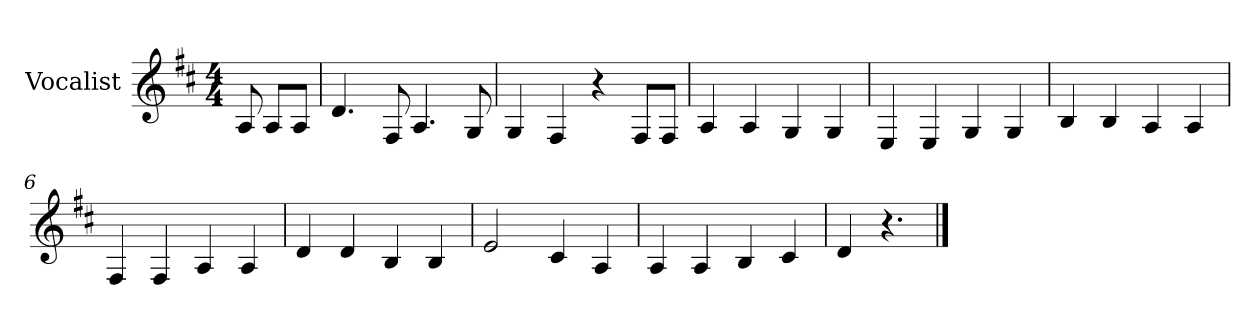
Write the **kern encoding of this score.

**kern
*part1
*staff1
*I"Vocalist
*k[f#c#]
*D:
*M4/4
=
8A
8AL
8AJ
=1
4.d
8F#
4.A
8G
=2
4G
4F#
4r
8F#L
8F#J
=3
4A
4A
4G
4G
=4
4E
4E
4G
4G
=5
4B
4B
4A
4A
=6
4F#
4F#
4A
4A
=7
4d
4d
4B
4B
=8
2e
4c#
4A
=9
4A
4A
4B
4c#
=10
4d
4.r
==
*-
